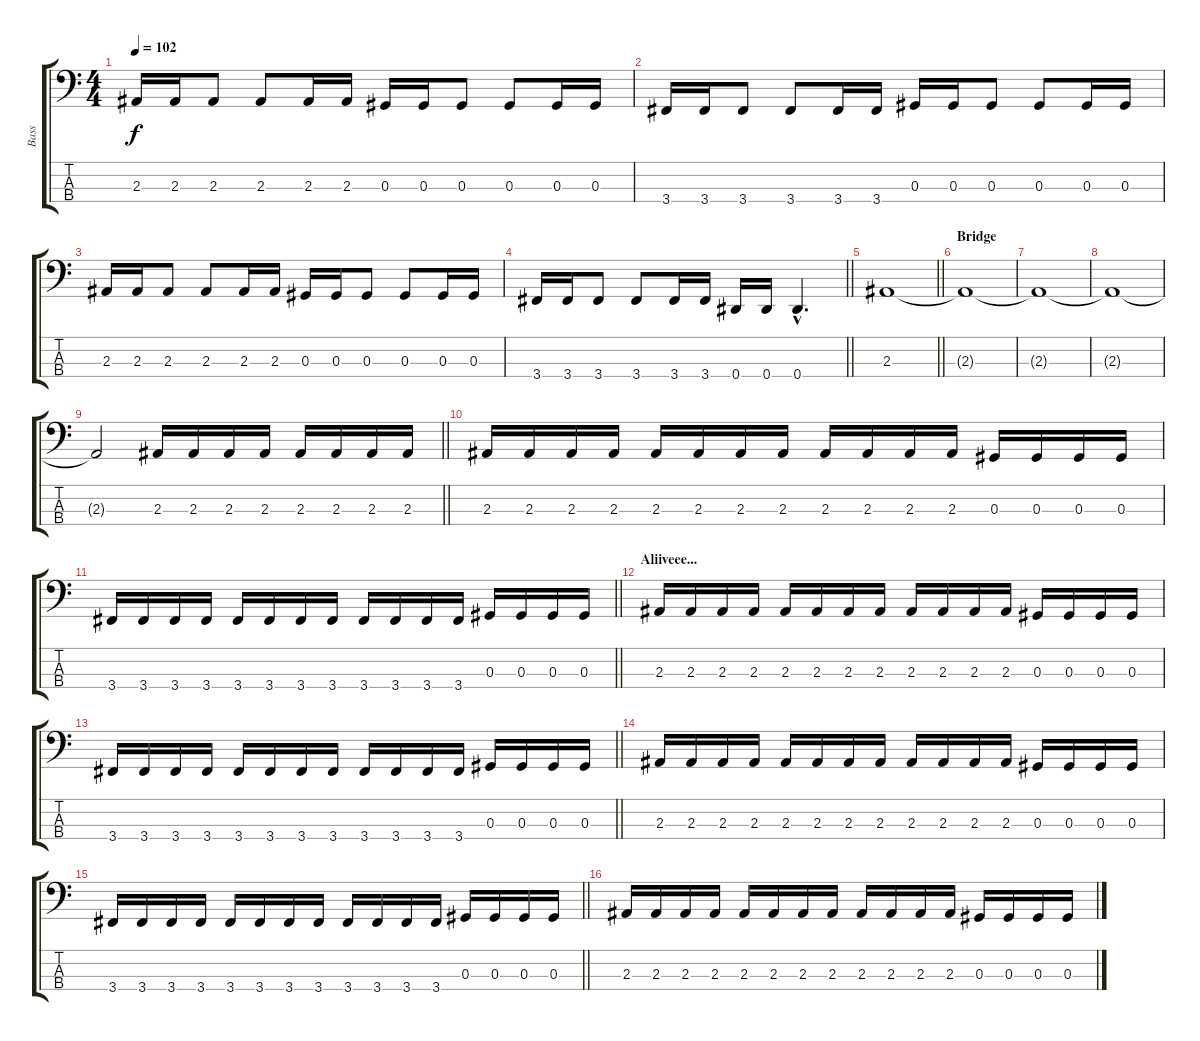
\track ("Bass" "Bass") {instrument electricbassfinger}
\staff {score tabs}
\tuning (Gb2 Db2 Ab1 Eb1) {hide}
\ts (4 4)
\tempo 102
\clef f4
\ks c
2.3.16{dy f} 2.3.16 2.3.8 2.3.8 2.3.16 2.3.16 0.3.16 0.3.16 0.3.8 0.3.8 0.3.16 0.3.16 |
3.4.16 3.4.16 3.4.8 3.4.8 3.4.16 3.4.16 0.3.16 0.3.16 0.3.8 0.3.8 0.3.16 0.3.16 |
2.3.16 2.3.16 2.3.8 2.3.8 2.3.16 2.3.16 0.3.16 0.3.16 0.3.8 0.3.8 0.3.16 0.3.16 |
\barLineRight lightlight
3.4.16 3.4.16 3.4.8 3.4.8 3.4.16 3.4.16 0.4.16 0.4.16 0.4{hac}.4{d} |
\section ("" "")
\barLineRight lightlight
2.3.1 |
\section ("" "Bridge")
2.3{t}.1 |
2.3{t}.1 |
2.3{t}.1 |
\barLineRight lightlight
2.3{t}.2 2.3.16 2.3.16 2.3.16 2.3.16 2.3.16 2.3.16 2.3.16 2.3.16 |
\section ("" "")
2.3.16 2.3.16 2.3.16 2.3.16 2.3.16 2.3.16 2.3.16 2.3.16 2.3.16 2.3.16 2.3.16 2.3.16 0.3.16 0.3.16 0.3.16 0.3.16 |
\barLineRight lightlight
3.4.16 3.4.16 3.4.16 3.4.16 3.4.16 3.4.16 3.4.16 3.4.16 3.4.16 3.4.16 3.4.16 3.4.16 0.3.16 0.3.16 0.3.16 0.3.16 |
\section ("" "Aliiveee...")
2.3.16 2.3.16 2.3.16 2.3.16 2.3.16 2.3.16 2.3.16 2.3.16 2.3.16 2.3.16 2.3.16 2.3.16 0.3.16 0.3.16 0.3.16 0.3.16 |
\barLineRight lightlight
3.4.16 3.4.16 3.4.16 3.4.16 3.4.16 3.4.16 3.4.16 3.4.16 3.4.16 3.4.16 3.4.16 3.4.16 0.3.16 0.3.16 0.3.16 0.3.16 |
2.3.16 2.3.16 2.3.16 2.3.16 2.3.16 2.3.16 2.3.16 2.3.16 2.3.16 2.3.16 2.3.16 2.3.16 0.3.16 0.3.16 0.3.16 0.3.16 |
\barLineRight lightlight
3.4.16 3.4.16 3.4.16 3.4.16 3.4.16 3.4.16 3.4.16 3.4.16 3.4.16 3.4.16 3.4.16 3.4.16 0.3.16 0.3.16 0.3.16 0.3.16 |
2.3.16 2.3.16 2.3.16 2.3.16 2.3.16 2.3.16 2.3.16 2.3.16 2.3.16 2.3.16 2.3.16 2.3.16 0.3.16 0.3.16 0.3.16 0.3.16
